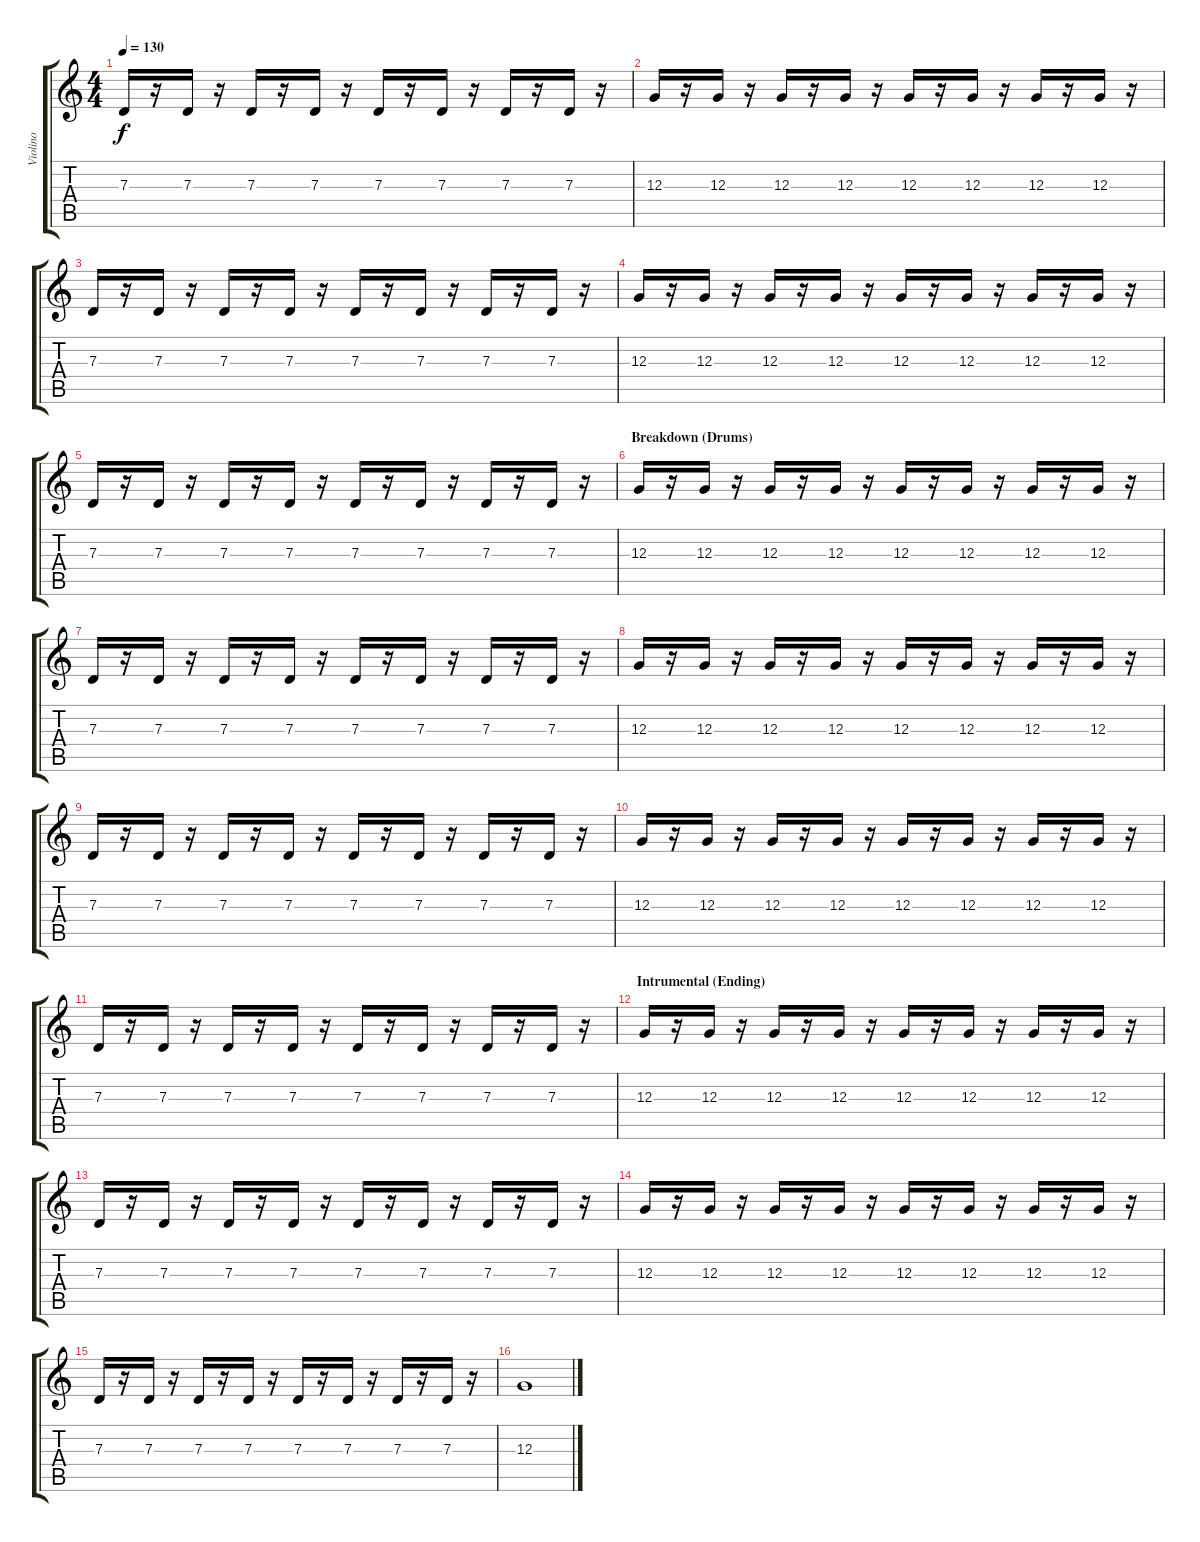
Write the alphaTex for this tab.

\track ("Violino" "Violino") {instrument violin}
\staff {score tabs}
\tuning (E4 B3 G3 D3 A2 E2) {hide}
\ts (4 4)
\tempo 130
\clef g2
\ks c
7.3.16{dy f} r.16 7.3.16 r.16 7.3.16 r.16 7.3.16 r.16 7.3.16 r.16 7.3.16 r.16 7.3.16 r.16 7.3.16 r.16 |
12.3.16 r.16 12.3.16 r.16 12.3.16 r.16 12.3.16 r.16 12.3.16 r.16 12.3.16 r.16 12.3.16 r.16 12.3.16 r.16 |
7.3.16 r.16 7.3.16 r.16 7.3.16 r.16 7.3.16 r.16 7.3.16 r.16 7.3.16 r.16 7.3.16 r.16 7.3.16 r.16 |
12.3.16 r.16 12.3.16 r.16 12.3.16 r.16 12.3.16 r.16 12.3.16 r.16 12.3.16 r.16 12.3.16 r.16 12.3.16 r.16 |
7.3.16 r.16 7.3.16 r.16 7.3.16 r.16 7.3.16 r.16 7.3.16 r.16 7.3.16 r.16 7.3.16 r.16 7.3.16 r.16 |
\section ("" "Breakdown (Drums)")
12.3.16 r.16 12.3.16 r.16 12.3.16 r.16 12.3.16 r.16 12.3.16 r.16 12.3.16 r.16 12.3.16 r.16 12.3.16 r.16 |
7.3.16 r.16 7.3.16 r.16 7.3.16 r.16 7.3.16 r.16 7.3.16 r.16 7.3.16 r.16 7.3.16 r.16 7.3.16 r.16 |
12.3.16 r.16 12.3.16 r.16 12.3.16 r.16 12.3.16 r.16 12.3.16 r.16 12.3.16 r.16 12.3.16 r.16 12.3.16 r.16 |
7.3.16 r.16 7.3.16 r.16 7.3.16 r.16 7.3.16 r.16 7.3.16 r.16 7.3.16 r.16 7.3.16 r.16 7.3.16 r.16 |
12.3.16{volume 3} r.16 12.3.16 r.16 12.3.16 r.16 12.3.16 r.16 12.3.16 r.16 12.3.16 r.16 12.3.16 r.16 12.3.16 r.16 |
7.3.16 r.16 7.3.16 r.16 7.3.16 r.16 7.3.16 r.16 7.3.16 r.16 7.3.16 r.16 7.3.16 r.16 7.3.16 r.16 |
\section ("" "Intrumental (Ending)")
12.3.16 r.16 12.3.16 r.16 12.3.16 r.16 12.3.16 r.16 12.3.16 r.16 12.3.16 r.16 12.3.16 r.16 12.3.16 r.16 |
7.3.16 r.16 7.3.16 r.16 7.3.16 r.16 7.3.16 r.16 7.3.16 r.16 7.3.16 r.16 7.3.16 r.16 7.3.16 r.16 |
12.3.16 r.16 12.3.16 r.16 12.3.16 r.16 12.3.16 r.16 12.3.16 r.16 12.3.16 r.16 12.3.16 r.16 12.3.16 r.16 |
7.3.16 r.16 7.3.16 r.16 7.3.16 r.16 7.3.16 r.16 7.3.16 r.16 7.3.16 r.16 7.3.16 r.16 7.3.16 r.16 |
12.3.1{volume 6}
